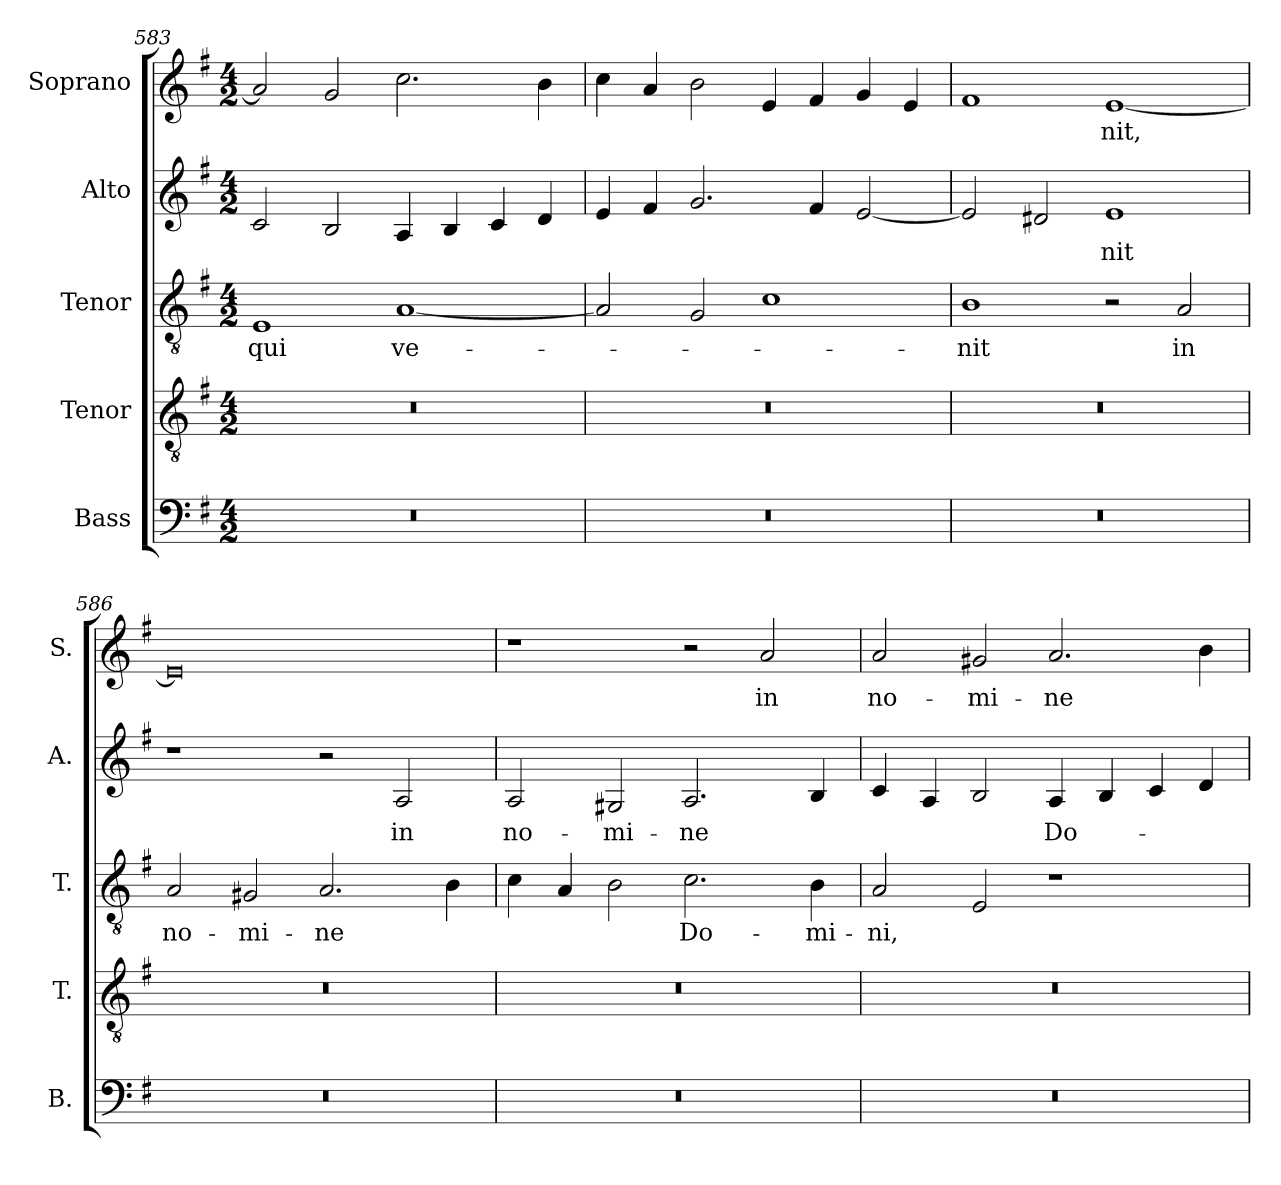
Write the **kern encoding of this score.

**kern	**kern	**kern	**text	**kern	**text	**kern	**text
*part5	*part4	*part3	*part3	*part2	*part2	*part1	*part1
*staff5	*staff4	*staff3	*staff3	*staff2	*staff2	*staff1	*staff1
*I"Bass	*I"Tenor	*I"Tenor	*	*I"Alto	*	*I"Soprano	*
*I'B.	*I'T.	*I'T.	*	*I'A.	*	*I'S.	*
*clefF4	*clefGv2	*clefGv2	*	*clefG2	*	*clefG2	*
*	*ITrd7c12	*ITrd7c12	*	*	*	*	*
*k[f#]	*k[f#]	*k[f#]	*	*k[f#]	*	*k[f#]	*
*G:	*G:	*G:	*	*G:	*	*G:	*
*M4/2	*M4/2	*M4/2	*	*M4/2	*	*M4/2	*
=583	=583	=583	=583	=583	=583	=583	=583
!LO:N:vis=1	!LO:N:vis=1	!	!	!	!	!	!
!	!	!	!LO:LY:b:color=#000000	!	!	!	!
0r	0r	1EEi	qui	2ci/	.	2ai/]	.
.	.	.	.	2Bi/	.	2gi/	.
!	!	!	!LO:LY:b:color=#000000	!	!	!	!
.	.	[1AAi	ve-	4Ai/	.	2.cci\	.
.	.	.	.	4Bi/	.	.	.
.	.	.	.	4ci/	.	.	.
.	.	.	.	4di/	.	4bi\	.
=584	=584	=584	=584	=584	=584	=584	=584
!LO:N:vis=1	!LO:N:vis=1	!	!	!	!	!	!
0r	0r	2AAi/]	.	4ei/	.	4cci\	.
.	.	.	.	4f#i/	.	4ai/	.
.	.	2GGi/	.	2.gi/	.	2bi\	.
.	.	1Ci	.	.	.	4ei/	.
.	.	.	.	4f#i/	.	4f#i/	.
.	.	.	.	[2ei/	.	4gi/	.
.	.	.	.	.	.	4ei/	.
=585	=585	=585	=585	=585	=585	=585	=585
!LO:N:vis=1	!LO:N:vis=1	!	!	!	!	!	!
!	!	!	!LO:LY:b:color=#000000	!	!	!	!
0r	0r	1BBi	-nit	2ei/]	.	1f#i	.
.	.	.	.	2d#Xi/	.	.	.
!	!	!	!	!	!LO:LY:b:color=#000000	!	!
!	!	!	!	!	!	!	!LO:LY:b:color=#000000
.	.	2r	.	1ei	-nit	[1ei	-nit,
!	!	!	!LO:LY:b:color=#000000	!	!	!	!
.	.	2AAi/	in	.	.	.	.
=586	=586	=586	=586	=586	=586	=586	=586
!LO:N:vis=1	!LO:N:vis=1	!	!	!	!	!	!
!	!	!	!LO:LY:b:color=#000000	!	!	!	!
0r	0r	2AAi/	no-	1r	.	0ei]	.
!	!	!	!LO:LY:b:color=#000000	!	!	!	!
.	.	2GG#Xi/	-mi-	.	.	.	.
!	!	!	!LO:LY:b:color=#000000	!	!	!	!
.	.	2.AAi/	-ne	2r	.	.	.
!	!	!	!	!	!LO:LY:b:color=#000000	!	!
.	.	.	.	2Ai/	in	.	.
.	.	4BBi\	.	.	.	.	.
=587	=587	=587	=587	=587	=587	=587	=587
!LO:N:vis=1	!LO:N:vis=1	!	!	!	!	!	!
!	!	!	!	!	!LO:LY:b:color=#000000	!	!
0r	0r	4Ci\	.	2Ai/	no-	1r	.
.	.	4AAi/	.	.	.	.	.
!	!	!	!	!	!LO:LY:b:color=#000000	!	!
.	.	2BBi\	.	2G#Xi/	-mi-	.	.
!	!	!	!LO:LY:b:color=#000000	!	!	!	!
!	!	!	!	!	!LO:LY:b:color=#000000	!	!
.	.	2.Ci\	Do-	2.Ai/	-ne	2r	.
!	!	!	!	!	!	!	!LO:LY:b:color=#000000
.	.	.	.	.	.	2ai/	in
!	!	!	!LO:LY:b:color=#000000	!	!	!	!
.	.	4BBi\	-mi-	4Bi/	.	.	.
!!LO:LB:g=z
=588	=588	=588	=588	=588	=588	=588	=588
!LO:N:vis=1	!LO:N:vis=1	!	!	!	!	!	!
!	!	!	!LO:LY:b:color=#000000	!	!	!	!
!	!	!	!	!	!	!	!LO:LY:b:color=#000000
0r	0r	2AAi/	-ni,	4ci/	.	2ai/	no-
.	.	.	.	4Ai/	.	.	.
!	!	!	!	!	!	!	!LO:LY:b:color=#000000
.	.	2EEi/	.	2Bi/	.	2g#Xi/	-mi-
!	!	!	!	!	!LO:LY:b:color=#000000	!	!
!	!	!	!	!	!	!	!LO:LY:b:color=#000000
.	.	1r	.	4Ai/	Do-	2.ai/	-ne
.	.	.	.	4Bi/	.	.	.
.	.	.	.	4ci/	.	.	.
.	.	.	.	4di/	.	4bi\	.
=	=	=	=	=	=	=	=
*-	*-	*-	*-	*-	*-	*-	*-
